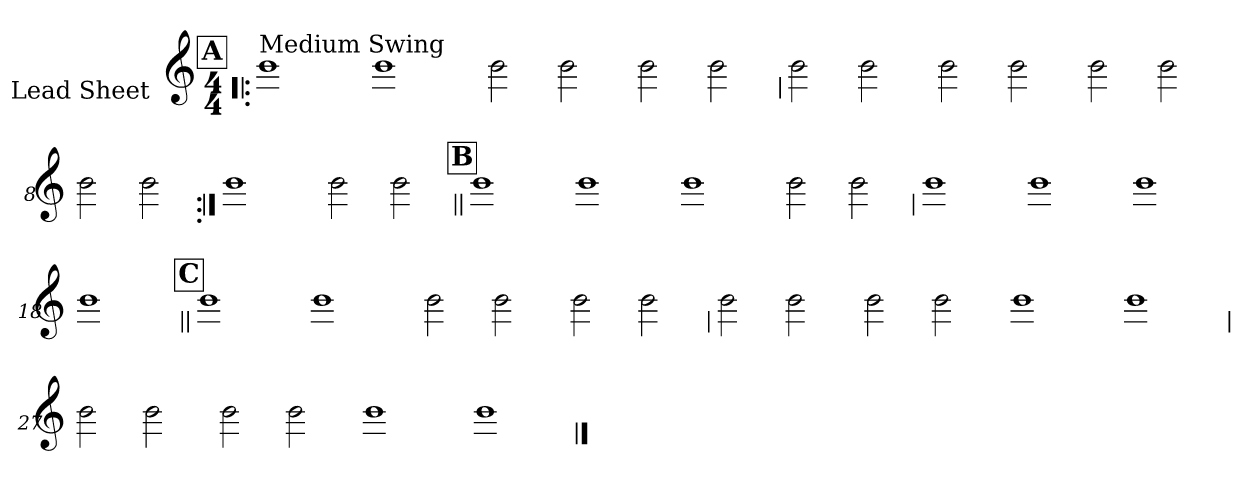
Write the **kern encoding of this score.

**kern
*part1
*staff1
*I"Lead Sheet
*stria0
*clefG2
*k[]
*C:
*M4/4
!!LO:REH:place=s1:a:t=A
=1!|:
!LO:TX:a:t=Medium Swing
1b
=2-
1b
=3-
2b
2b
=4-
2b
2b
!!LO:LB:g=z
=5
2b
2b
=6-
2b
2b
=7-
2b
2b
=8-
2b
2b
!!LO:LB:g=z
=9:|!
1b
=10-
2b
2b
!!LO:LB:g=z
!!LO:REH:place=s1:a:t=B
=11||
1b
=12-
1b
=13-
1b
=14-
2b
2b
!!LO:LB:g=z
=15
1b
=16-
1b
=17-
1b
=18-
1b
!!LO:LB:g=z
!!LO:REH:place=s1:a:t=C
=19||
1b
=20-
1b
=21-
2b
2b
=22-
2b
2b
!!LO:LB:g=z
=23
2b
2b
=24-
2b
2b
=25-
1b
=26-
1b
!!LO:LB:g=z
=27
2b
2b
=28-
2b
2b
=29-
1b
=30-
1b
==
*-
